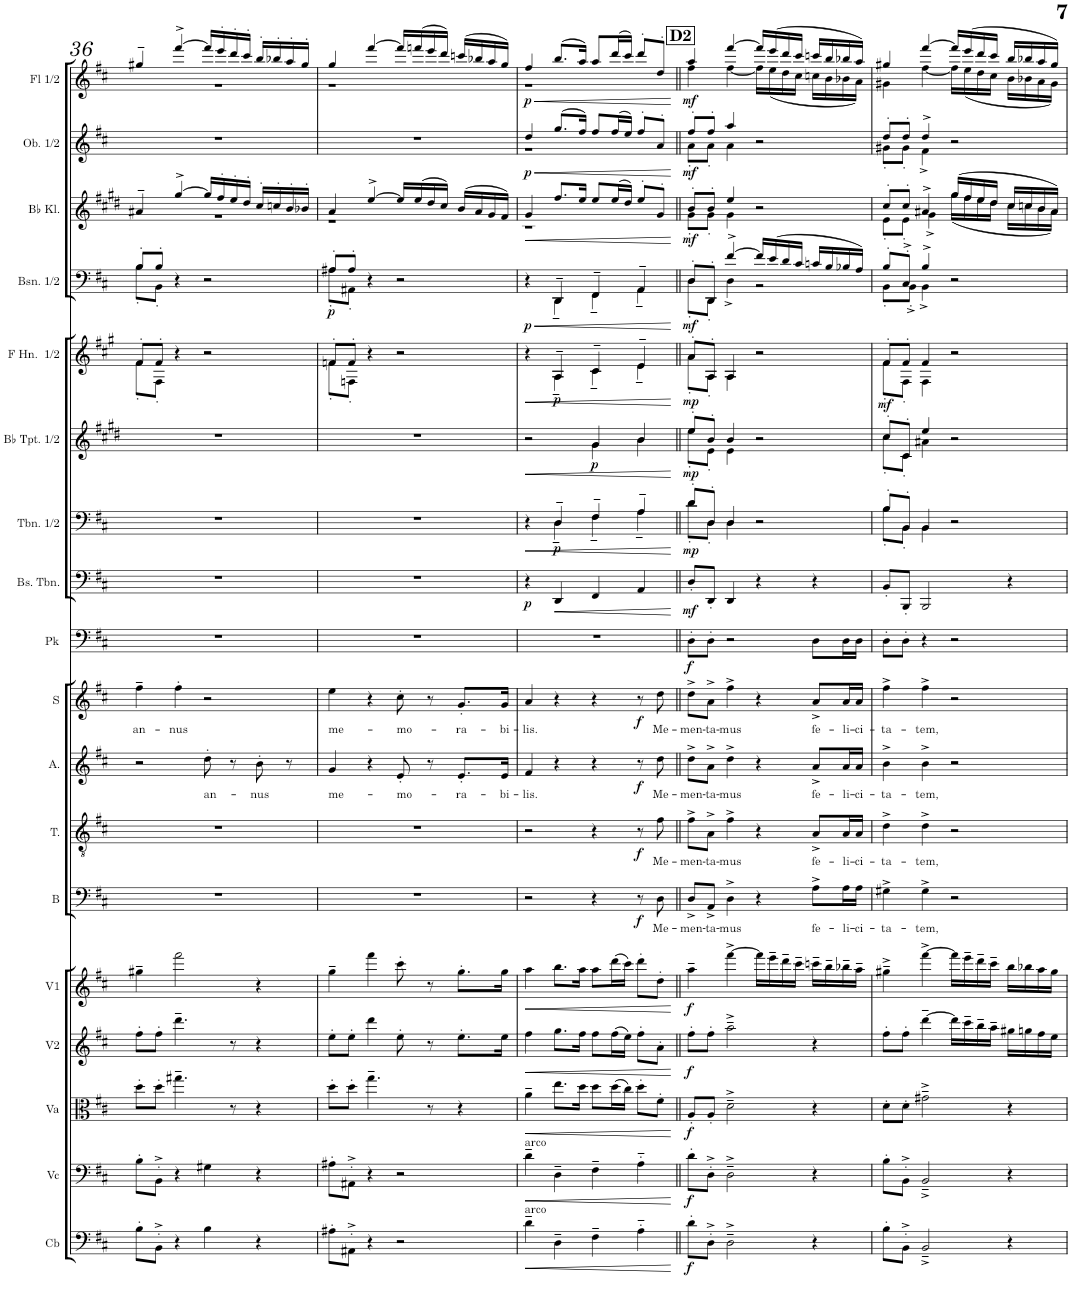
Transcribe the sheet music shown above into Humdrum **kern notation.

**kern	**dynam	**kern	**dynam	**kern	**dynam	**kern	**dynam	**kern	**dynam	**kern	**text	**dynam	**kern	**text	**dynam	**kern	**text	**dynam	**kern	**text	**dynam	**kern	**dynam	**kern	**dynam	**kern	**dynam	**kern	**dynam	**kern	**dynam	**kern	**dynam	**kern	**dynam	**kern	**dynam	**kern	**dynam
*part18	*part18	*part17	*part17	*part16	*part16	*part15	*part15	*part14	*part14	*part13	*part13	*part13	*part12	*part12	*part12	*part11	*part11	*part11	*part10	*part10	*part10	*part9	*part9	*part8	*part8	*part7	*part7	*part6	*part6	*part5	*part5	*part4	*part4	*part3	*part3	*part2	*part2	*part1	*part1
*staff18	*staff18	*staff17	*staff17	*staff16	*staff16	*staff15	*staff15	*staff14	*staff14	*staff13	*staff13	*staff13	*staff12	*staff12	*staff12	*staff11	*staff11	*staff11	*staff10	*staff10	*staff10	*staff9	*staff9	*staff8	*staff8	*staff7	*staff7	*staff6	*staff6	*staff5	*staff5	*staff4	*staff4	*staff3	*staff3	*staff2	*staff2	*staff1	*staff1
*I"Contrabasses	*	*I"Violoncellos	*	*I"Violas	*	*I"Violins 2	*	*I"Violins 1	*	*I"Bas	*	*	*I"Tenor	*	*	*I"Alt	*	*	*I"Sopraan	*	*	*I"Pauken	*	*I"Bas-trombone	*	*I"Trombone 1/2	*	*I"Trompet Bb 1/2	*	*I"F Horn 1/2	*	*I"Bassoon 1/2	*	*I"Klarinet in Bb	*	*I"Oboe 1/2	*	*I"Flute 1/2	*
*I'Cb	*	*I'Vc	*	*I'Va	*	*I'V2	*	*I'V1	*	*I'B	*	*	*I'T.	*	*	*I'A.	*	*	*I'S	*	*	*I'Pk	*	*I'Bs. Tbn.	*	*I'Tbn. 1/2	*	*	*	*I'F Hn.  1/2	*	*I'Bsn. 1/2	*	*	*	*I'Ob. 1/2	*	*I'Fl 1/2	*
!!LO:PB:g=z
*clefF4	*	*clefF4	*	*clefC3	*	*clefG2	*	*clefG2	*	*clefF4	*	*	*clefGv2	*	*	*clefG2	*	*	*clefG2	*	*	*clefF4	*	*clefF4	*	*clefF4	*	*clefG2	*	*clefG2	*	*clefF4	*	*clefG2	*	*clefG2	*	*clefG2	*
*Trd7c12	*	*	*	*	*	*	*	*	*	*	*	*	*	*	*	*	*	*	*	*	*	*	*	*	*	*	*	*Trd1c2	*	*Trd4c7	*	*	*	*Trd1c2	*	*	*	*	*
*k[f#c#]	*	*k[f#c#]	*	*k[f#c#]	*	*k[f#c#]	*	*k[f#c#]	*	*k[f#c#]	*	*	*k[f#c#]	*	*	*k[f#c#]	*	*	*k[f#c#]	*	*	*k[f#c#]	*	*k[f#c#]	*	*k[f#c#]	*	*k[f#c#g#d#]	*	*k[f#c#g#]	*	*k[f#c#]	*	*k[f#c#g#d#]	*	*k[f#c#]	*	*k[f#c#]	*
*M4/4	*	*M4/4	*	*M4/4	*	*M4/4	*	*M4/4	*	*M4/4	*	*	*M4/4	*	*	*M4/4	*	*	*M4/4	*	*	*M4/4	*	*M4/4	*	*M4/4	*	*M4/4	*	*M4/4	*	*M4/4	*	*M4/4	*	*M4/4	*	*M4/4	*
=36	=36	=36	=36	=36	=36	=36	=36	=36	=36	=36	=36	=36	=36	=36	=36	=36	=36	=36	=36	=36	=36	=36	=36	=36	=36	=36	=36	=36	=36	=36	=36	=36	=36	=36	=36	=36	=36	=36	=36
!	!	!	!	!	!	!	!	!	!	!	!	!	!	!	!	!	!	!	!	!LO:LY:b	!	!	!	!	!	!	!	!	!	!	!	!	!	!	!	!	!	!	!
*	*	*	*	*	*	*	*	*	*	*	*	*	*	*	*	*	*	*	*	*	*	*	*	*	*	*	*	*	*	*^	*	*^	*	*^	*	*	*	*^	*
8B'\L	.	8B'\L	.	8dd'\L	.	8ff#'\L	.	4gg#X~\	.	1r	.	.	1r	.	.	2r	.	.	4ff#~\	an-	.	1r	.	1r	.	1r	.	1r	.	8f#'/L	8f#'\L	.	8B'/L	8B'\L	.	4a#X~/	1r	.	1r	.	4gg#X~/	1r	.
8BB'^\J	.	8BB'^\J	.	8dd'\J	.	8ff#'\J	.	.	.	.	.	.	.	.	.	.	.	.	.	.	.	.	.	.	.	.	.	.	.	8f#'/J	8F#'\J	.	8B'/J	8BB'\J	.	.	.	.	.	.	.	.	.
!	!	!	!	!	!	!	!	!	!	!	!	!	!	!	!	!	!	!	!	!LO:LY:b	!	!	!	!	!	!	!	!	!	!	!	!	!	!	!	!	!	!	!	!	!	!	!
4r	.	4r	.	4.gg#X~\	.	4.ddd~\	.	2fff#\	.	.	.	.	.	.	.	.	.	.	4ff#'\	-nus	.	.	.	.	.	.	.	.	.	4r	2.ryy	.	4r	2.ryy	.	[4gg#^/	.	.	.	.	[4fff#^/	.	.
!	!	!	!	!	!	!	!	!	!	!	!	!	!	!	!	!	!LO:LY:b	!	!	!	!	!	!	!	!	!	!	!	!	!	!	!	!	!	!	!	!	!	!	!	!	!	!
4B\	.	4G#X\	.	.	.	.	.	.	.	.	.	.	.	.	.	8dd'\	an-	.	2r	.	.	.	.	.	.	.	.	.	.	2r	.	.	2r	.	.	16gg#/LL]	.	.	.	.	16fff#/LL]	.	.
.	.	.	.	.	.	.	.	.	.	.	.	.	.	.	.	.	.	.	.	.	.	.	.	.	.	.	.	.	.	.	.	.	.	.	.	16ff#'/	.	.	.	.	16eee'/	.	.
.	.	.	.	8r	.	8r	.	.	.	.	.	.	.	.	.	8r	.	.	.	.	.	.	.	.	.	.	.	.	.	.	.	.	.	.	.	16ee'/	.	.	.	.	16ddd'/	.	.
.	.	.	.	.	.	.	.	.	.	.	.	.	.	.	.	.	.	.	.	.	.	.	.	.	.	.	.	.	.	.	.	.	.	.	.	16dd#'/JJ	.	.	.	.	16ccc#'/JJ	.	.
!	!	!	!	!	!	!	!	!	!	!	!	!	!	!	!	!	!LO:LY:b	!	!	!	!	!	!	!	!	!	!	!	!	!	!	!	!	!	!	!	!	!	!	!	!	!	!
4r	.	4r	.	4r	.	4r	.	4r	.	.	.	.	.	.	.	8b'\	-nus	.	.	.	.	.	.	.	.	.	.	.	.	.	.	.	.	.	.	16cc#'/LL	.	.	.	.	16bb'/LL	.	.
.	.	.	.	.	.	.	.	.	.	.	.	.	.	.	.	.	.	.	.	.	.	.	.	.	.	.	.	.	.	.	.	.	.	.	.	16ccn'/	.	.	.	.	16bb-X'/	.	.
.	.	.	.	.	.	.	.	.	.	.	.	.	.	.	.	8r	.	.	.	.	.	.	.	.	.	.	.	.	.	.	.	.	.	.	.	16b'/	.	.	.	.	16aa'/	.	.
.	.	.	.	.	.	.	.	.	.	.	.	.	.	.	.	.	.	.	.	.	.	.	.	.	.	.	.	.	.	.	.	.	.	.	.	16b-X'/JJ	.	.	.	.	16gg#'/JJ	.	.
=37	=37	=37	=37	=37	=37	=37	=37	=37	=37	=37	=37	=37	=37	=37	=37	=37	=37	=37	=37	=37	=37	=37	=37	=37	=37	=37	=37	=37	=37	=37	=37	=37	=37	=37	=37	=37	=37	=37	=37	=37	=37	=37	=37
!	!	!	!	!	!	!	!	!	!	!	!	!	!	!	!	!	!LO:LY:b	!	!	!LO:LY:b	!	!	!	!	!	!	!	!	!	!	!	!	!	!	!LO:DY:b	!	!	!	!	!	!	!	!
8A#X'\L	.	8A#X'\L	.	8dd'\L	.	8ee'\L	.	4gg~\	.	1r	.	.	1r	.	.	4g/	me-	.	4ee\	me-	.	1r	.	1r	.	1r	.	1r	.	8fn'/L	8f'\L	.	8A#X'/L	8A#'\L	p	4a/	1r	.	1r	.	4gg/	1r	.
8AA#X'^\J	.	8AA#X'^\J	.	8dd'\J	.	8ee'\J	.	.	.	.	.	.	.	.	.	.	.	.	.	.	.	.	.	.	.	.	.	.	.	8f'/J	8Fn'\J	.	8A#'/J	8AA#X'\J	.	.	.	.	.	.	.	.	.
4r	.	4r	.	4.gg~\	.	4ddd\	.	4fff#\	.	.	.	.	.	.	.	4r	.	.	4r	.	.	.	.	.	.	.	.	.	.	4r	2.ryy	.	4r	2.ryy	.	[4ee^/	.	.	.	.	[4fff#/	.	.
!	!	!	!	!	!	!	!	!	!	!	!	!	!	!	!	!	!LO:LY:b	!	!	!LO:LY:b	!	!	!	!	!	!	!	!	!	!	!	!	!	!	!	!	!	!	!	!	!	!	!
2r	.	2r	.	.	.	8ee'\	.	8ccc#'\	.	.	.	.	.	.	.	8e'/	-mo-	.	8cc#'\	-mo-	.	.	.	.	.	.	.	.	.	2r	.	.	2r	.	.	16ee/LL]	.	.	.	.	16fff#/LL]	.	.
.	.	.	.	.	.	.	.	.	.	.	.	.	.	.	.	.	.	.	.	.	.	.	.	.	.	.	.	.	.	.	.	.	.	.	.	(>16ee/	.	.	.	.	(>16fffn/	.	.
.	.	.	.	8r	.	8r	.	8r	.	.	.	.	.	.	.	8r	.	.	8r	.	.	.	.	.	.	.	.	.	.	.	.	.	.	.	.	16dd#/	.	.	.	.	16eee/	.	.
.	.	.	.	.	.	.	.	.	.	.	.	.	.	.	.	.	.	.	.	.	.	.	.	.	.	.	.	.	.	.	.	.	.	.	.	16cc#/JJ)	.	.	.	.	16ddd/JJ)	.	.
!	!	!	!	!	!	!	!	!	!	!	!	!	!	!	!	!	!LO:LY:b	!	!	!LO:LY:b	!	!	!	!	!	!	!	!	!	!	!	!	!	!	!	!	!	!	!	!	!	!	!
.	.	.	.	4r	.	8.ee'\L	.	8.gg'\L	.	.	.	.	.	.	.	8.e'/L	-ra-	.	8.g'/L	-ra-	.	.	.	.	.	.	.	.	.	.	.	.	.	.	.	(>16b/LL	.	.	.	.	(>16cccn/LL	.	.
.	.	.	.	.	.	.	.	.	.	.	.	.	.	.	.	.	.	.	.	.	.	.	.	.	.	.	.	.	.	.	.	.	.	.	.	16a/	.	.	.	.	16bb-X/	.	.
.	.	.	.	.	.	.	.	.	.	.	.	.	.	.	.	.	.	.	.	.	.	.	.	.	.	.	.	.	.	.	.	.	.	.	.	16g#/	.	.	.	.	16aa/	.	.
!	!	!	!	!	!	!	!	!	!	!	!	!	!	!	!	!	!LO:LY:b	!	!	!LO:LY:b	!	!	!	!	!	!	!	!	!	!	!	!	!	!	!	!	!	!	!	!	!	!	!
.	.	.	.	.	.	16ee\Jk	.	16gg\Jk	.	.	.	.	.	.	.	16e/Jk	-bi-	.	16g/Jk	-bi-	.	.	.	.	.	.	.	.	.	.	.	.	.	.	.	16f#/JJ)	.	.	.	.	16gg/JJ)	.	.
=38	=38	=38	=38	=38	=38	=38	=38	=38	=38	=38	=38	=38	=38	=38	=38	=38	=38	=38	=38	=38	=38	=38	=38	=38	=38	=38	=38	=38	=38	=38	=38	=38	=38	=38	=38	=38	=38	=38	=38	=38	=38	=38	=38
!	!	!LO:TX:a:t=arco	!	!	!	!	!	!	!	!	!	!	!	!	!	!	!	!	!	!	!	!	!	!	!	!	!	!	!	!	!	!	!	!	!	!	!	!	!	!	!	!	!
!LO:TX:a:t=arco	!	!	!	!	!	!	!	!	!	!	!	!	!	!	!	!	!	!	!	!	!	!	!	!	!	!	!	!	!	!	!	!	!	!	!	!	!	!	!	!	!	!	!
!	!LO:HP:b	!	!LO:HP:b	!	!LO:HP:b	!	!LO:HP:b	!	!LO:HP:b	!	!	!	!	!	!	!	!LO:LY:b	!	!	!LO:LY:b	!	!	!	!	!LO:DY:b	!	!LO:HP:b	!	!LO:HP:b	!	!	!LO:HP:b	!	!	!LO:HP:b	!	!	!LO:HP:b	!	!LO:HP:b	!	!	!LO:HP:b
*	*	*	*	*	*	*	*	*	*	*	*	*	*	*	*	*	*	*	*	*	*	*	*	*	*	*^	*	*^	*	*	*	*	*	*	*	*	*	*	*^	*	*	*	*
!	!	!	!	!	!	!	!	!	!	!	!	!	!	!	!	!	!	!	!	!	!	!	!	!	!	!	!	!	!	!	!	!	!	!	!	!	!LO:DY:n=1:b	!	!	!	!	!	!LO:DY:n=1:b	!	!	!LO:DY:n=1:b
4d~\	<	4d~\	<	4a~\	<	4ff#\	<	4aa\	<	2r	.	.	2r	.	.	4f#/	-lis.	.	4a/	-lis.	.	1r	.	4r	p	4r	4ryy	<	2r	2ryy	<	4r	4ryy	<	4r	4ryy	< p	4g#/	1r	<	4dd/	1r	< p	4ff#/	1r	< p
!	!	!	!	!	!	!	!	!	!	!	!	!	!	!	!	!	!	!	!	!	!	!	!	!	!LO:HP:b	!	!	!LO:DY:b	!	!	!	!	!	!LO:DY:b	!	!	!	!	!	!	!	!	!	!	!	!
4D~\	.	4D~\	.	8.ee\L	.	8.gg\L	.	8.bb\L	.	.	.	.	.	.	.	4r	.	.	4r	.	.	.	.	4DD/	<	4D~/	4D~\	p	.	.	.	4A~/	4A~\	p	4DD~/	4DD~\	.	8.ff#/L	.	.	(>8.gg/L	.	.	(>8.bb/L	.	.
.	.	.	.	16dd\Jk	.	16ff#\Jk	.	16aa\Jk	.	.	.	.	.	.	.	.	.	.	.	.	.	.	.	.	.	.	.	.	.	.	.	.	.	.	.	.	.	16ee/Jk	.	.	16ff#/Jk)	.	.	16aa/Jk)	.	.
!	!	!	!	!	!	!	!	!	!	!	!	!	!	!	!	!	!	!	!	!	!	!	!	!	!	!	!	!	!	!	!LO:DY:b	!	!	!	!	!	!	!	!	!	!	!	!	!	!	!
4F#~\	.	4F#~\	.	8dd\L	.	8ff#\L	.	8aa\L	.	4r	.	.	4r	.	.	4r	.	.	4r	.	.	.	.	4FF#/	.	4F#~/	4F#~\	.	4g#/	4g#\	p	4c#~/	4c#~\	.	4FF#~/	4FF#~\	.	8ee/L	.	.	8ff#/L	.	.	8aa/L	.	.
.	.	.	.	(>16dd\L	.	(>16ff#\L	.	(>16ddd\L	.	.	.	.	.	.	.	.	.	.	.	.	.	.	.	.	.	.	.	.	.	.	.	.	.	.	.	.	.	(>16ee/L	.	.	(>16ff#/L	.	.	(>16ddd/L	.	.
.	.	.	.	16cc#\JJ)	.	16ee\JJ)	.	16ccc#\JJ)	.	.	.	.	.	.	.	.	.	.	.	.	.	.	.	.	.	.	.	.	.	.	.	.	.	.	.	.	.	16dd#/JJ)	.	.	16ee/JJ)	.	.	16ccc#/JJ)	.	.
!	!	!	!	!	!	!	!	!	!	!	!	!LO:DY:b	!	!	!LO:DY:b	!	!	!LO:DY:b	!	!	!LO:DY:b	!	!	!	!	!	!	!	!	!	!	!	!	!	!	!	!	!	!	!	!	!	!	!	!	!
4A'~\	.	4A'~\	.	8dd'\L	.	8ff#'\L	.	8ddd'\L	.	8r	.	f	8r	.	f	8r	.	f	8r	.	f	.	.	4AA/	.	4A~/	4A~\	.	4b/	4b\	.	4e~/	4e~\	.	4AA~/	4AA~\	.	8ee'/L	.	.	8ff#'/L	.	.	8ddd'/L	.	.
!	!	!	!	!	!	!	!	!	!	!	!LO:LY:b	!	!	!LO:LY:b	!	!	!LO:LY:b	!	!	!LO:LY:b	!	!	!	!	!	!	!	!	!	!	!	!	!	!	!	!	!	!	!	!	!	!	!	!	!	!
.	.	.	.	8f#'\J	.	8a'\J	.	8dd'\J	.	8D\	Me-	.	8f#\	Me-	.	8dd\	Me-	.	8dd\	Me-	.	.	.	.	.	.	.	.	.	.	.	.	.	.	.	.	.	8g#'/J	.	.	8a'/J	.	.	8dd'/J	.	.
*	*	*	*	*	*	*	*	*	*	*	*	*	*	*	*	*	*	*	*	*	*	*	*	*	*	*v	*v	*	*	*	*	*v	*v	*	*v	*v	*	*v	*v	*	*v	*v	*	*v	*v	*
*	*	*	*	*	*	*	*	*	*	*	*	*	*	*	*	*	*	*	*	*	*	*	*	*	*	*	*	*v	*v	*	*	*	*	*	*	*	*	*	*	*
.	[	.	[	.	[	.	[	.	[	.	.	.	.	.	.	.	.	.	.	.	.	.	.	.	[	.	[	.	[	.	[	.	[	.	[	.	[	.	[
!!LO:REH:place=s1:a:B:cj:fs=14:t=D2
=39||	=39||	=39||	=39||	=39||	=39||	=39||	=39||	=39||	=39||	=39||	=39||	=39||	=39||	=39||	=39||	=39||	=39||	=39||	=39||	=39||	=39||	=39||	=39||	=39||	=39||	=39||	=39||	=39||	=39||	=39||	=39||	=39||	=39||	=39||	=39||	=39||	=39||	=39||	=39||
!	!LO:DY:b	!	!LO:DY:b	!	!LO:DY:b	!	!LO:DY:b	!	!LO:DY:b	!	!LO:LY:b	!	!	!LO:LY:b	!	!	!LO:LY:b	!	!	!LO:LY:b	!	!	!LO:DY:b	!	!LO:DY:b	!	!LO:DY:b	!	!LO:DY:b	!	!LO:DY:b	!	!LO:DY:b	!	!LO:DY:b	!	!LO:DY:b	!	!LO:DY:b
*	*	*	*	*	*	*	*	*	*	*	*	*	*	*	*	*	*	*	*	*	*	*	*	*	*	*^	*	*^	*	*^	*	*^	*	*^	*	*^	*	*^	*
8d'\L	f	8d'\L	f	8A'/L	f	8ff#'\L	f	4aa~\	f	8D^/L	-men-	.	8f#^\L	-men-	.	8dd^\L	-men-	.	8dd^\L	-men-	.	8D'\L	f	8D'/L	mf	8d'/L	8d'\L	mp	8ee'/L	8ee'\L	mp	8a'/L	8a'\L	mp	8D'/L	8D'\L	mf	8b'/L	8g#'\L	mf	8ff#'/L	8a'\L	mf	4aa/	4ff#\	mf
!	!	!	!	!	!	!	!	!	!	!	!LO:LY:b	!	!	!LO:LY:b	!	!	!LO:LY:b	!	!	!LO:LY:b	!	!	!	!	!	!	!	!	!	!	!	!	!	!	!	!	!	!	!	!	!	!	!	!	!	!
8D'^\J	.	8D'^\J	.	8A'/J	.	8ff#'\J	.	.	.	8AA^/J	-ta-	.	8A^\J	-ta-	.	8a^\J	-ta-	.	8a^\J	-ta-	.	8D'\J	.	8DD'/J	.	8D'/J	8D'\J	.	8b'/J	8e'\J	.	8A'/J	8A'\J	.	8DD'/J	8DD'\J	.	8b'/J	8g#'\J	.	8ff#'/J	8a'\J	.	.	.	.
!	!	!	!	!	!	!	!	!	!	!	!LO:LY:b	!	!	!LO:LY:b	!	!	!LO:LY:b	!	!	!LO:LY:b	!	!	!	!	!	!	!	!	!	!	!	!	!	!	!	!	!	!	!	!	!	!	!	!	!	!
2D~^\	.	2D~^\	.	2d~^\	.	2aa~^\	.	[4fff#^\	.	4D^\	-mus	.	4f#^\	-mus	.	4dd^\	-mus	.	4ff#^\	-mus	.	2r	.	4DD/	.	4D/	4D\	.	4b/	4e\	.	4A/	4A\	.	[4f#^/	4D^\	.	4ee/	4g#\	.	4aa/	4a\	.	[4fff#/	[4ff#\	.
.	.	.	.	.	.	.	.	16fff#\LL]	.	4r	.	.	4r	.	.	4r	.	.	4r	.	.	.	.	4r	.	2r	2ryy	.	2r	2ryy	.	2r	2ryy	.	16f#/LL]	2r	.	2r	2ryy	.	2r	2ryy	.	16fff#/LL]	16ff#\LL]	.
.	.	.	.	.	.	.	.	16eee~\	.	.	.	.	.	.	.	.	.	.	.	.	.	.	.	.	.	.	.	.	.	.	.	.	.	.	(>16e/	.	.	.	.	.	.	.	.	(>16eee/	(<16ee\	.
.	.	.	.	.	.	.	.	16ddd~\	.	.	.	.	.	.	.	.	.	.	.	.	.	.	.	.	.	.	.	.	.	.	.	.	.	.	16d/	.	.	.	.	.	.	.	.	16ddd/	16dd\	.
.	.	.	.	.	.	.	.	16ccc#~\JJ	.	.	.	.	.	.	.	.	.	.	.	.	.	.	.	.	.	.	.	.	.	.	.	.	.	.	16c#/JJ	.	.	.	.	.	.	.	.	16ccc#/JJ	16cc#\JJ	.
!	!	!	!	!	!	!	!	!	!	!	!LO:LY:b	!	!	!LO:LY:b	!	!	!LO:LY:b	!	!	!LO:LY:b	!	!	!	!	!	!	!	!	!	!	!	!	!	!	!	!	!	!	!	!	!	!	!	!	!	!
4r	.	4r	.	4r	.	4r	.	16cccn~\LL	.	8A^\L	fe-	.	8A^/L	fe-	.	8a^/L	fe-	.	8a^/L	fe-	.	8D\L	.	4r	.	.	.	.	.	.	.	.	.	.	16cn/LL	.	.	.	.	.	.	.	.	16cccn/LL	16ccn\LL	.
.	.	.	.	.	.	.	.	16bb~\	.	.	.	.	.	.	.	.	.	.	.	.	.	.	.	.	.	.	.	.	.	.	.	.	.	.	16B/	.	.	.	.	.	.	.	.	16bb/	16b\	.
!	!	!	!	!	!	!	!	!	!	!	!LO:LY:b	!	!	!LO:LY:b	!	!	!LO:LY:b	!	!	!LO:LY:b	!	!	!	!	!	!	!	!	!	!	!	!	!	!	!	!	!	!	!	!	!	!	!	!	!	!
.	.	.	.	.	.	.	.	16bb-X~\	.	16A\L	-li-	.	16A/L	-li-	.	16a/L	-li-	.	16a/L	-li-	.	16D\L	.	.	.	.	.	.	.	.	.	.	.	.	16B-X/	.	.	.	.	.	.	.	.	16bb-X/	16b-X\	.
!	!	!	!	!	!	!	!	!	!	!	!LO:LY:b	!	!	!LO:LY:b	!	!	!LO:LY:b	!	!	!LO:LY:b	!	!	!	!	!	!	!	!	!	!	!	!	!	!	!	!	!	!	!	!	!	!	!	!	!	!
.	.	.	.	.	.	.	.	16aa~\JJ	.	16A\JJ	-ci-	.	16A/JJ	-ci-	.	16a/JJ	-ci-	.	16a/JJ	-ci-	.	16D\JJ	.	.	.	.	.	.	.	.	.	.	.	.	16A/JJ)	.	.	.	.	.	.	.	.	16aa/JJ)	16a\JJ)	.
=40	=40	=40	=40	=40	=40	=40	=40	=40	=40	=40	=40	=40	=40	=40	=40	=40	=40	=40	=40	=40	=40	=40	=40	=40	=40	=40	=40	=40	=40	=40	=40	=40	=40	=40	=40	=40	=40	=40	=40	=40	=40	=40	=40	=40	=40	=40
!	!	!	!	!	!	!	!	!	!	!	!LO:LY:b	!	!	!LO:LY:b	!	!	!LO:LY:b	!	!	!LO:LY:b	!	!	!	!	!	!	!	!	!	!	!	!	!	!LO:DY:b	!	!	!	!	!	!	!	!	!	!	!	!
8B'\L	.	8B'\L	.	8d'\L	.	8ff#'\L	.	4gg#X~^\	.	4G#X^\	-ta-	.	4d^\	-ta-	.	4b^\	-ta-	.	4ff#^\	-ta-	.	8D'\L	.	8BB'/L	.	8B'/L	8B'\L	.	8cc#'/L	8cc#'\L	.	8f#'/L	8f#'\L	mf	8B'/L	8BB'\L	.	8cc#'/L	8e'\L	.	8dd'/L	8g#X'\L	.	4gg#X/	4g#X\	.
8BB'^\J	.	8BB'^\J	.	8d'\J	.	8ff#'\J	.	.	.	.	.	.	.	.	.	.	.	.	.	.	.	8D'\J	.	8BBB'/J	.	8BB'/J	8BB'\J	.	8c#'/J	8c#'\J	.	8f#'/J	8F#'\J	.	8C#'^/J	8BB'^\J	.	8cc#'/J	8e'\J	.	8dd'/J	8g#'\J	.	.	.	.
!	!	!	!	!	!	!	!	!	!	!	!LO:LY:b	!	!	!LO:LY:b	!	!	!LO:LY:b	!	!	!LO:LY:b	!	!	!	!	!	!	!	!	!	!	!	!	!	!	!	!	!	!	!	!	!	!	!	!	!	!
2BB~^/	.	2BB~^/	.	2g#X~^\	.	[4ddd~\	.	[4fff#^\	.	4G#^\	-tem,	.	4d^\	-tem,	.	4b^\	-tem,	.	4ff#^\	-tem,	.	4r	.	2BBB/	.	4BB/	4BB\	.	4ee/	4a#X\	.	4f#/	4F#\	.	4B^/	4BB^\	.	4a#X^/	4g#^\	.	4dd^/	4f#^\	.	[4fff#/	[4ff#\	.
.	.	.	.	.	.	16ddd\LL]	.	16fff#\LL]	.	2r	.	.	2r	.	.	2r	.	.	2r	.	.	2r	.	.	.	2r	2ryy	.	2r	2ryy	.	2r	2ryy	.	2r	2ryy	.	(>16gg#/LL	(<16gg#\LL	.	2r	2ryy	.	16fff#/LL]	16ff#\LL]	.
.	.	.	.	.	.	16ccc#~\	.	16eee~\	.	.	.	.	.	.	.	.	.	.	.	.	.	.	.	.	.	.	.	.	.	.	.	.	.	.	.	.	.	16ff#/	16ff#\	.	.	.	.	(>16eee/	(<16ee\	.
.	.	.	.	.	.	16bb~\	.	16ddd~\	.	.	.	.	.	.	.	.	.	.	.	.	.	.	.	.	.	.	.	.	.	.	.	.	.	.	.	.	.	16ee/	16ee\	.	.	.	.	16ddd/	16dd\	.
.	.	.	.	.	.	16aa~\JJ	.	16ccc#~\JJ	.	.	.	.	.	.	.	.	.	.	.	.	.	.	.	.	.	.	.	.	.	.	.	.	.	.	.	.	.	16dd#/JJ	16dd#\JJ	.	.	.	.	16ccc#/JJ	16cc#\JJ	.
4r	.	4r	.	4r	.	16gg#X\LL	.	16bb\LL	.	.	.	.	.	.	.	.	.	.	.	.	.	.	.	4r	.	.	.	.	.	.	.	.	.	.	.	.	.	16cc#/LL	16cc#\LL	.	.	.	.	16bb/LL	16b\LL	.
.	.	.	.	.	.	16ggn\	.	16bb-X\	.	.	.	.	.	.	.	.	.	.	.	.	.	.	.	.	.	.	.	.	.	.	.	.	.	.	.	.	.	16ccn/	16cc\	.	.	.	.	16bb-X/	16b-X\	.
.	.	.	.	.	.	16ff#\	.	16aa\	.	.	.	.	.	.	.	.	.	.	.	.	.	.	.	.	.	.	.	.	.	.	.	.	.	.	.	.	.	16b/	16b\	.	.	.	.	16aa/	16a\	.
.	.	.	.	.	.	16ee\JJ	.	16gg#\JJ	.	.	.	.	.	.	.	.	.	.	.	.	.	.	.	.	.	.	.	.	.	.	.	.	.	.	.	.	.	16a#/JJ)	16a#\JJ)	.	.	.	.	16gg#/JJ)	16g#\JJ)	.
*	*	*	*	*	*	*	*	*	*	*	*	*	*	*	*	*	*	*	*	*	*	*	*	*	*	*v	*v	*	*	*	*	*v	*v	*	*v	*v	*	*v	*v	*	*v	*v	*	*v	*v	*
*	*	*	*	*	*	*	*	*	*	*	*	*	*	*	*	*	*	*	*	*	*	*	*	*	*	*	*	*v	*v	*	*	*	*	*	*	*	*	*	*	*
=	=	=	=	=	=	=	=	=	=	=	=	=	=	=	=	=	=	=	=	=	=	=	=	=	=	=	=	=	=	=	=	=	=	=	=	=	=	=	=
*-	*-	*-	*-	*-	*-	*-	*-	*-	*-	*-	*-	*-	*-	*-	*-	*-	*-	*-	*-	*-	*-	*-	*-	*-	*-	*-	*-	*-	*-	*-	*-	*-	*-	*-	*-	*-	*-	*-	*-
